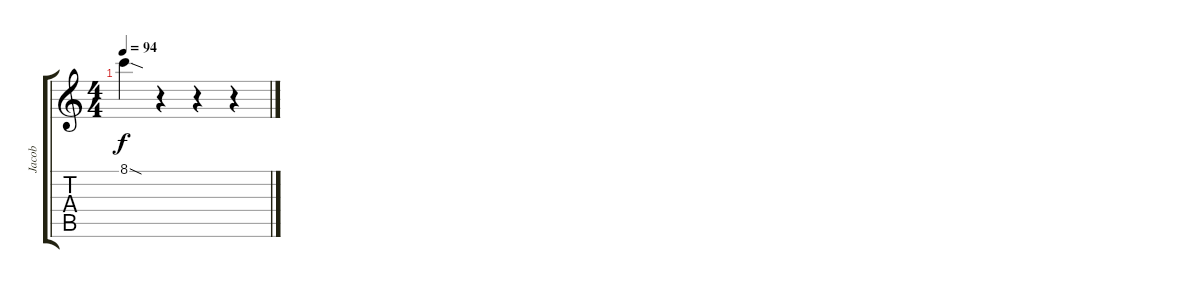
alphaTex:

\track ("Jacob" "Jacob") {instrument overdrivenguitar}
\staff {score tabs}
\tuning (E4 B3 G3 D3 A2 D2) {hide}
\ts (4 4)
\tempo 94
\clef g2
\ks c
8.1{sod}.4{dy f} r.4 r.4 r.4
